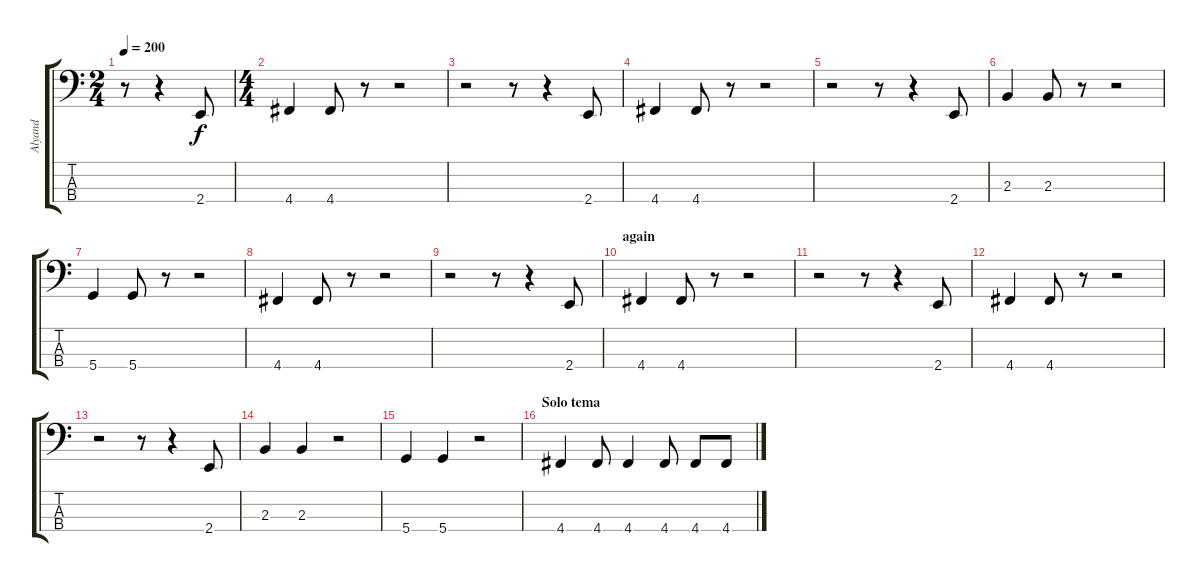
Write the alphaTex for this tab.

\track ("Alyand" "Alyand") {instrument electricbasspick}
\staff {score tabs}
\tuning (G2 D2 A1 D1) {hide}
\ts (2 4)
\tempo 200
\clef f4
\ks c
r.8{dy f instrument electricbasspick} r.4 2.4.8 |
\ts (4 4)
4.4.4 4.4.8 r.8 r.2 |
r.2 r.8 r.4 2.4.8 |
4.4.4 4.4.8 r.8 r.2 |
r.2 r.8 r.4 2.4.8 |
2.3.4 2.3.8 r.8 r.2 |
5.4.4 5.4.8 r.8 r.2 |
4.4.4 4.4.8 r.8 r.2 |
r.2 r.8 r.4 2.4.8 |
\section ("" "again")
4.4.4 4.4.8 r.8 r.2 |
r.2 r.8 r.4 2.4.8 |
4.4.4 4.4.8 r.8 r.2 |
r.2 r.8 r.4 2.4.8 |
2.3.4 2.3.4 r.2 |
5.4.4 5.4.4 r.2 |
\section ("" "Solo tema")
4.4.4 4.4.8 4.4.4 4.4.8 4.4.8 4.4.8
